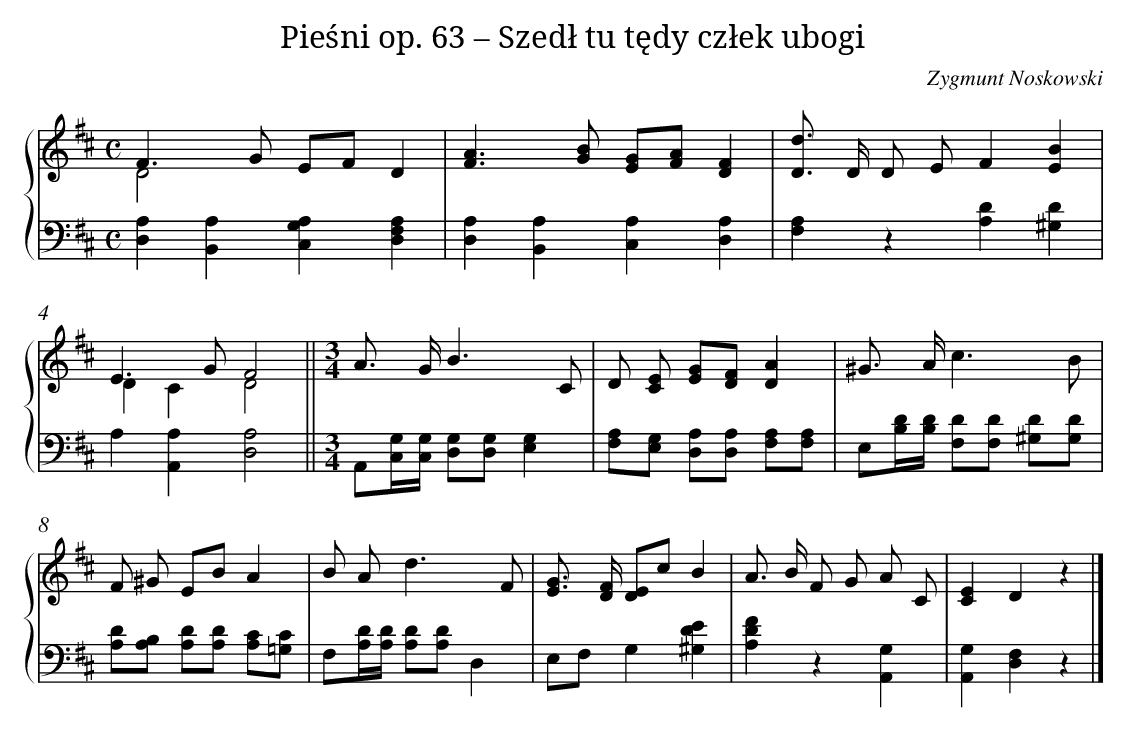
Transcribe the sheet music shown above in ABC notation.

X:1
T: Pieśni op. 63 – Szedł tu tędy człek ubogi
C: Zygmunt Noskowski
L: 1/8
M: C
%%staves {1 2}
V: 1 clef=treble
V: 2 clef=bass
K: D
[V:1] F2>G2 EFD2 & D4x4 |
[V:2] [A,2D,2][A,2B,,2][A,2G,2C,2][A,2F,2D,2] |
[V:1] [A2F2]>[B2G2] [GE][AF][F2D2] |
[V:2] [A,2D,2][A,2B,,2][A,2C,2][A,2D,2] |
[V:1] [dD]> D D EF2[B2E2] |
[V:2] [A,2F,2]z2[D2A,2][D2^G,2] |
[V:1] E2>G2F4 & D2C2D4 ||
[V:2] A,2[A,2A,,2][A,4D,4] ||
[V:1] [M:3/4]A> GB3C |
[V:2] [M:3/4]A,,[G,/C,/][G,/C,/] [G,D,][G,D,][G,2E,2] |
[V:1] D [EC] [GE][FD][A2D2] |
[V:2] [A,F,][G,E,] [A,D,][A,D,] [A,F,][A,F,] |
[V:1] ^G> Ac3B |
[V:2] E,[D/B,/][D/B,/] [DF,][DF,] [D^G,][DG,] |
[V:1] F ^G EBA2 |
[V:2] [DA,][B,A,] [DA,][DA,] [CA,][C=G,] |
[V:1] B A2<d2F |
[V:2] F,[D/A,/][D/A,/] [DA,][DA,]D,2 |
[V:1] [GE]> [FD] [ED]cB2 |
[V:2] E,F,G,2[E2D2^G,2] |
[V:1] A> B F G A C |
[V:2] [F2D2A,2]z2[G,2A,,2] |
[V:1] [E2C2]D2z2 |]
[V:2] [G,2A,,2][F,2D,2]z2 |]
